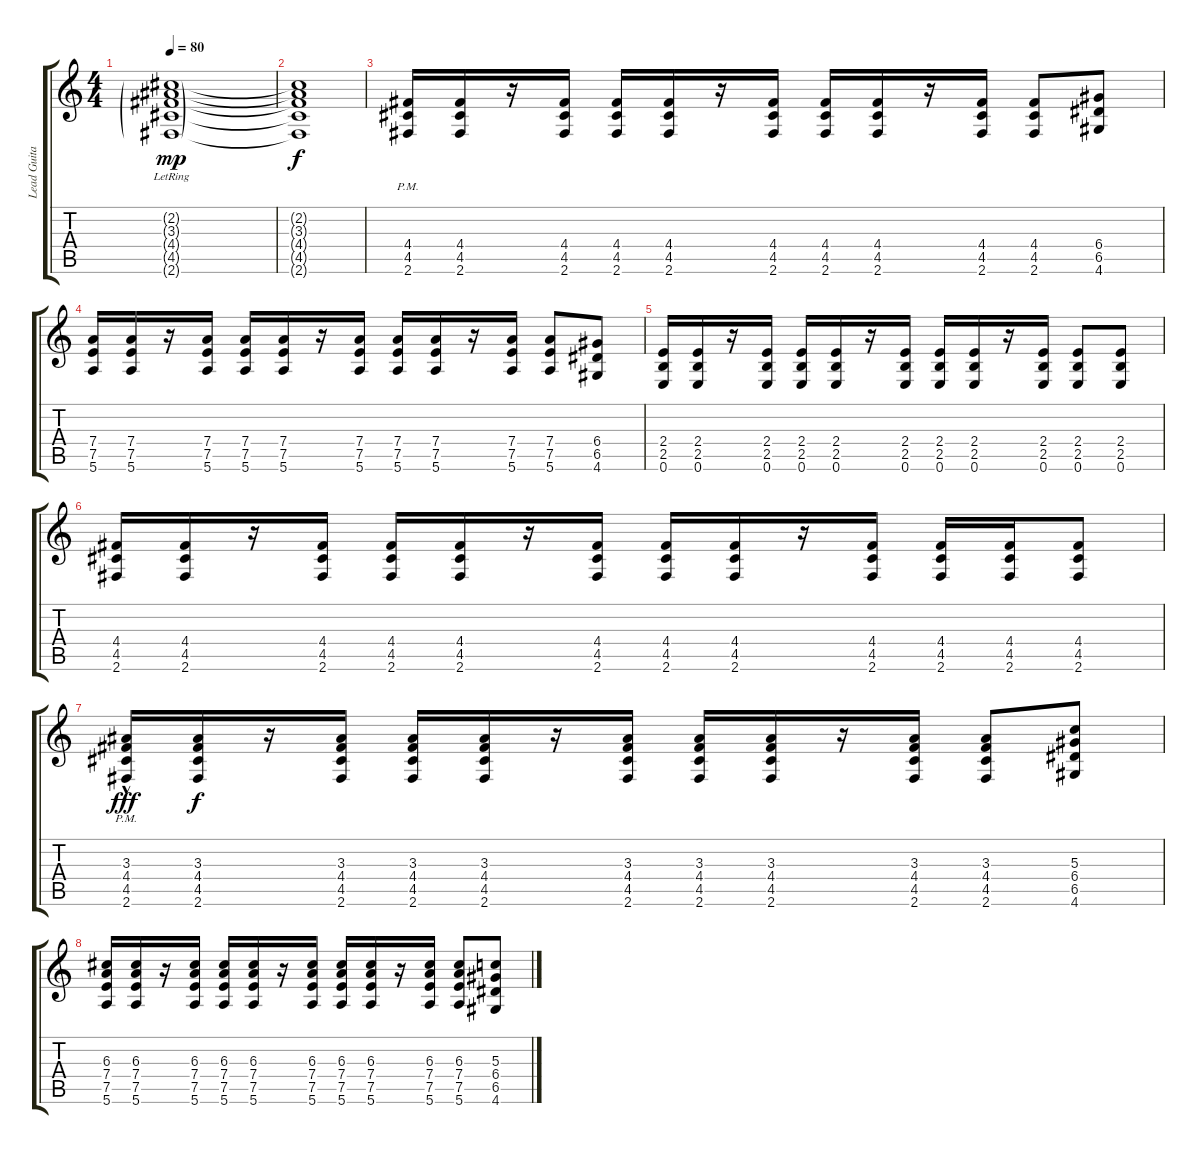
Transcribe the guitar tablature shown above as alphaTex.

\track ("Lead Guitar" "Lead Guita") {instrument distortionguitar}
\staff {score tabs}
\tuning (E4 B3 G3 D3 A2 E2) {hide}
\ts (4 4)
\tempo 80
\clef g2
\ks c
(2.2{g lr} 3.3{g lr} 4.4{g lr} 4.5{g lr} 2.6{g lr}).1{dy mp} |
(2.2{t} 3.3{t} 4.4{t} 4.5{t} 2.6{t}).1{dy f} |
(4.4{pm} 4.5{pm} 2.6{pm}).16 (4.4 4.5 2.6).16 r.16 (4.4 4.5 2.6).16 (4.4 4.5 2.6).16 (4.4 4.5 2.6).16 r.16 (4.4 4.5 2.6).16 (4.4 4.5 2.6).16 (4.4 4.5 2.6).16 r.16 (4.4 4.5 2.6).16 (4.4 4.5 2.6).8 (6.4 6.5 4.6).8 |
(7.4 7.5 5.6).16 (7.4 7.5 5.6).16 r.16 (7.4 7.5 5.6).16 (7.4 7.5 5.6).16 (7.4 7.5 5.6).16 r.16 (7.4 7.5 5.6).16 (7.4 7.5 5.6).16 (7.4 7.5 5.6).16 r.16 (7.4 7.5 5.6).16 (7.4 7.5 5.6).8 (6.4 6.5 4.6).8 |
(2.4 2.5 0.6).16 (2.4 2.5 0.6).16 r.16 (2.4 2.5 0.6).16 (2.4 2.5 0.6).16 (2.4 2.5 0.6).16 r.16 (2.4 2.5 0.6).16 (2.4 2.5 0.6).16 (2.4 2.5 0.6).16 r.16 (2.4 2.5 0.6).16 (2.4 2.5 0.6).8 (2.4 2.5 0.6).8 |
(4.4 4.5 2.6).16 (4.4 4.5 2.6).16 r.16 (4.4 4.5 2.6).16 (4.4 4.5 2.6).16 (4.4 4.5 2.6).16 r.16 (4.4 4.5 2.6).16 (4.4 4.5 2.6).16 (4.4 4.5 2.6).16 r.16 (4.4 4.5 2.6).16 (4.4 4.5 2.6).16 (4.4 4.5 2.6).16 (4.4 4.5 2.6).8 |
(3.3{hac pm} 4.4{hac pm} 4.5{hac pm} 2.6{hac pm}).16{dy fff} (3.3 4.4 4.5 2.6).16{dy f} r.16 (3.3 4.4 4.5 2.6).16 (3.3 4.4 4.5 2.6).16 (3.3 4.4 4.5 2.6).16 r.16 (3.3 4.4 4.5 2.6).16 (3.3 4.4 4.5 2.6).16 (3.3 4.4 4.5 2.6).16 r.16 (3.3 4.4 4.5 2.6).16 (3.3 4.4 4.5 2.6).8 (5.3 6.4 6.5 4.6).8 |
(6.3 7.4 7.5 5.6).16 (6.3 7.4 7.5 5.6).16 r.16 (6.3 7.4 7.5 5.6).16 (6.3 7.4 7.5 5.6).16 (6.3 7.4 7.5 5.6).16 r.16 (6.3 7.4 7.5 5.6).16 (6.3 7.4 7.5 5.6).16 (6.3 7.4 7.5 5.6).16 r.16 (6.3 7.4 7.5 5.6).16 (6.3 7.4 7.5 5.6).8 (5.3 6.4 6.5 4.6).8
